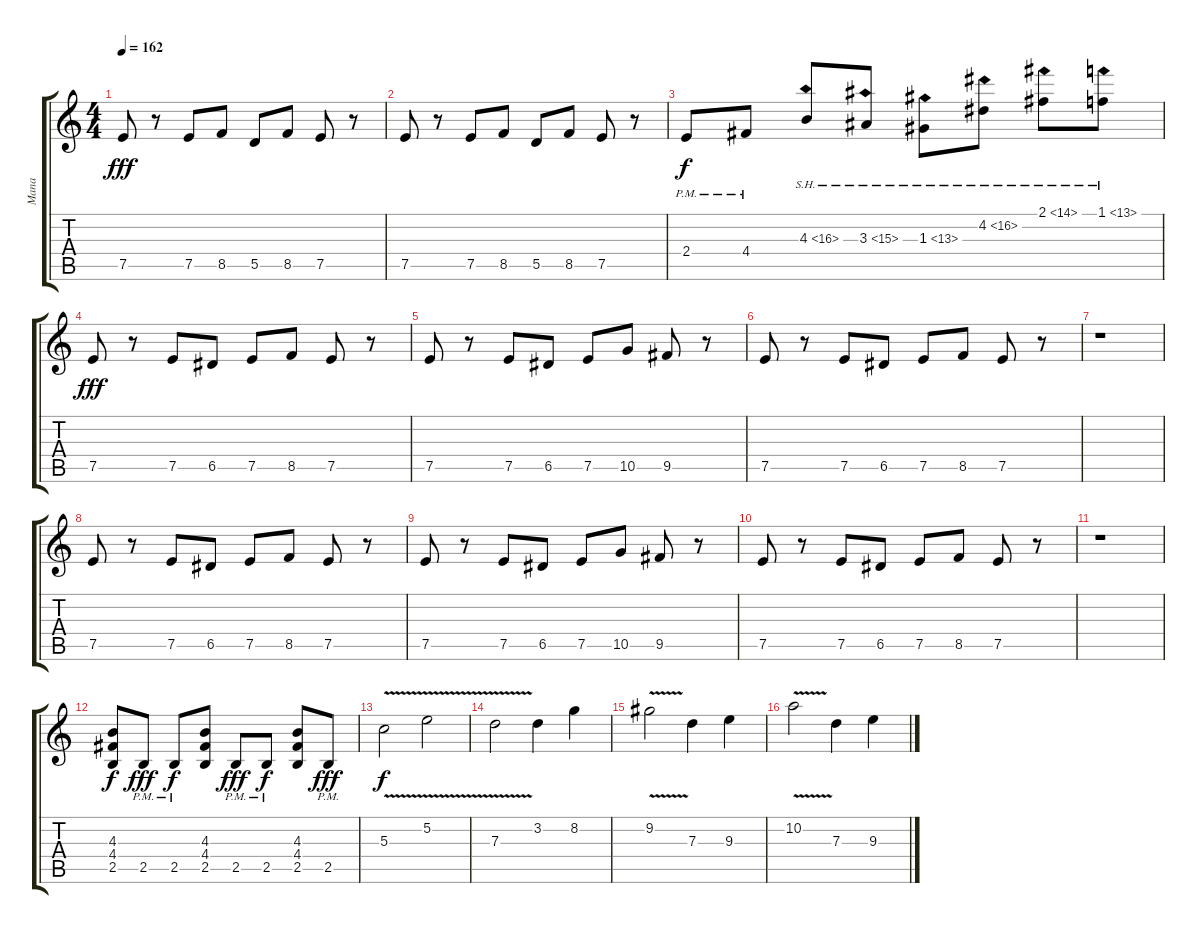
\track ("Mana" "Mana") {instrument distortionguitar}
\staff {score tabs}
\tuning (E4 B3 G3 D3 A2 E2) {hide}
\ts (4 4)
\tempo 162
\clef g2
\ks c
7.5.8{dy fff} r.8 7.5.8 8.5.8 5.5.8 8.5.8 7.5.8 r.8 |
7.5.8 r.8 7.5.8 8.5.8 5.5.8 8.5.8 7.5.8 r.8 |
2.4{pm}.8{dy f} 4.4{pm}.8 4.3{sh 12}.8 3.3{sh 12}.8 1.3{sh 12}.8 4.2{sh 12}.8 2.1{sh 12}.8 1.1{sh 12}.8 |
7.5.8{dy fff} r.8 7.5.8 6.5.8 7.5.8 8.5.8 7.5.8 r.8 |
7.5.8 r.8 7.5.8 6.5.8 7.5.8 10.5.8 9.5.8 r.8 |
7.5.8 r.8 7.5.8 6.5.8 7.5.8 8.5.8 7.5.8 r.8 |
r.1 |
7.5.8 r.8 7.5.8 6.5.8 7.5.8 8.5.8 7.5.8 r.8 |
7.5.8 r.8 7.5.8 6.5.8 7.5.8 10.5.8 9.5.8 r.8 |
7.5.8 r.8 7.5.8 6.5.8 7.5.8 8.5.8 7.5.8 r.8 |
r.1 |
(4.3 4.4 2.5).8{dy f} 2.5{pm}.8{dy fff} 2.5{pm}.8{dy f} (4.3 4.4 2.5).8 2.5{pm}.8{dy fff} 2.5{pm}.8{dy f} (4.3 4.4 2.5).8 2.5{pm}.8{dy fff} |
5.3{v}.2{dy f} 5.2{v}.2 |
7.3{v}.2 3.2.4 8.2.4 |
9.2{v}.2 7.3.4 9.3.4 |
10.2{v}.2 7.3.4 9.3.4
